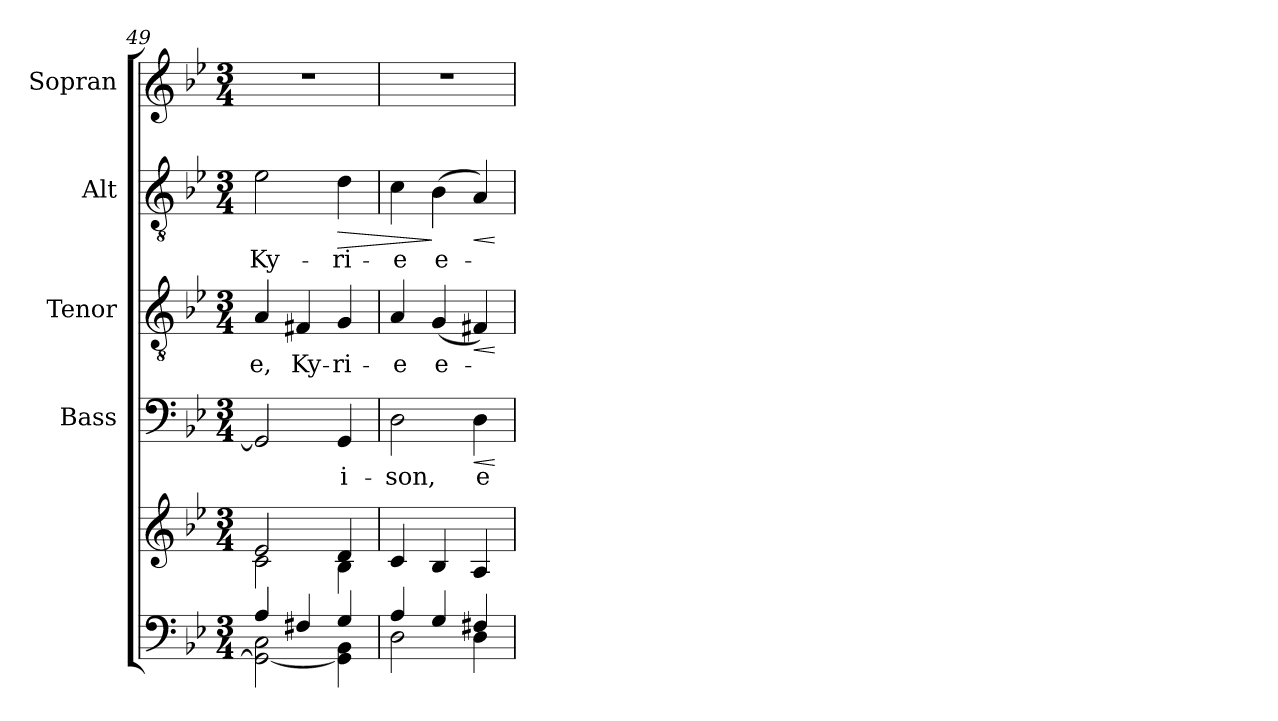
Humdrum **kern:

**kern	**kern	**kern	**text	**dynam	**kern	**text	**dynam	**kern	**text	**dynam	**kern
*part5	*part5	*part4	*part4	*part4	*part3	*part3	*part3	*part2	*part2	*part2	*part1
*staff6	*staff5	*staff4	*staff4	*staff4	*staff3	*staff3	*staff3	*staff2	*staff2	*staff2	*staff1
*	*	*I"Bass	*	*	*I"Tenor	*	*	*I"Alt	*	*	*I"Sopran
*	*	*I'B.	*	*	*I'T.	*	*	*I'A.	*	*	*I'S.
*clefF4	*clefG2	*clefF4	*	*	*clefGv2	*	*	*clefGv2	*	*	*clefG2
*k[b-e-]	*k[b-e-]	*k[b-e-]	*	*	*k[b-e-]	*	*	*k[b-e-]	*	*	*k[b-e-]
*B-:	*B-:	*B-:	*	*	*B-:	*	*	*B-:	*	*	*B-:
*M3/4	*M3/4	*M3/4	*	*	*M3/4	*	*	*M3/4	*	*	*M3/4
=49	=49	=49	=49	=49	=49	=49	=49	=49	=49	=49	=49
*^	*^	*	*	*	*	*	*	*	*	*	*
!	!	!	!	!	!	!	!	!LO:LY:b	!	!	!LO:LY:b	!	!
4A/	2GG\_ 2C\	2e-/	2c\	2GG/]	.	.	4A/	-e,	.	2e-\	Ky-	.	2.r
!	!	!	!	!	!	!	!	!LO:LY:b	!	!	!	!	!
4F#X/	.	.	.	.	.	.	4F#X/	Ky-	.	.	.	.	.
!	!	!	!	!	!LO:LY:b	!	!	!LO:LY:b	!	!	!LO:LY:b	!LO:HP:b	!
4G/	4GG\] 4BB-\	4d/	4B-\	4GG/	-i-	.	4G/	-ri-	.	4d\	-ri-	>	.
=50	=50	=50	=50	=50	=50	=50	=50	=50	=50	=50	=50	=50	=50
!	!	!	!	!	!LO:LY:b	!	!	!LO:LY:b	!	!	!LO:LY:b	!	!
*	*	*v	*v	*	*	*	*	*	*	*	*	*	*
4A/	2D\	4c/	2D\	-son,	.	4A/	-e	.	4c\	-e	.	2.r
!	!	!	!	!	!	!	!LO:LY:b	!	!	!LO:LY:b	!	!
4G/	.	4B-/	.	.	.	(<4G/	e-	.	(>4B-\	e-	]	.
!	!	!	!	!LO:LY:b	!LO:HP:b	!	!	!LO:HP:b	!	!	!LO:HP:b	!
4F#X/	4D\	4A/	4D\	e-	<	4F#X/)	.	<	4A/)	.	<	.
*v	*v	*	*	*	*	*	*	*	*	*	*	*
.	.	.	.	[	.	.	[	.	.	[	.
=	=	=	=	=	=	=	=	=	=	=	=
*-	*-	*-	*-	*-	*-	*-	*-	*-	*-	*-	*-
